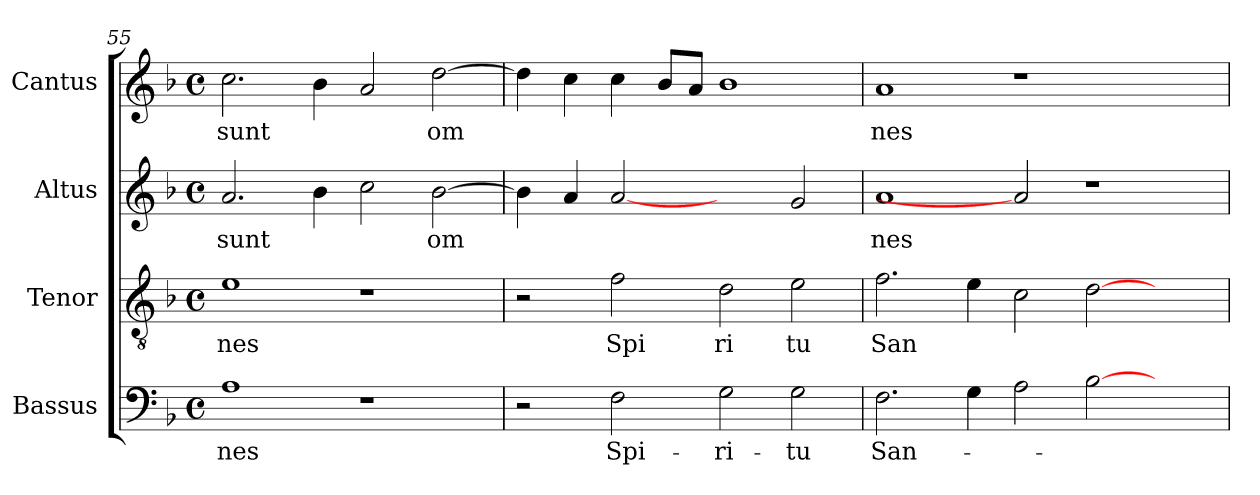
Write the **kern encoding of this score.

**kern	**text	**kern	**text	**kern	**text	**kern	**text
*part4	*part4	*part3	*part3	*part2	*part2	*part1	*part1
*staff4	*staff4	*staff3	*staff3	*staff2	*staff2	*staff1	*staff1
*I"Bassus	*	*I"Tenor	*	*I"Altus	*	*I"Cantus	*
!!LO:LB:g=z
*clefF4	*	*clefGv2	*	*clefG2	*	*clefG2	*
*k[b-]	*	*k[b-]	*	*k[b-]	*	*k[b-]	*
*F:	*	*F:	*	*F:	*	*F:	*
*M4/4	*	*M4/4	*	*M4/4	*	*M4/4	*
*met(c)	*	*met(c)	*	*met(c)	*	*met(c)	*
=55	=55	=55	=55	=55	=55	=55	=55
!	!LO:LY:b:cj	!	!LO:LY:b:cj	!	!LO:LY:b	!	!LO:LY:b
1A	nes	1e	nes	2.a/	sunt	2.cc\	sunt
.	.	.	.	4b-\	.	4b-\	.
1r	.	1r	.	2cc\	.	2a/	.
!	!	!	!	!	!LO:LY:b	!	!LO:LY:b
.	.	.	.	[>2b-\	om	[>2dd\	om
=56	=56	=56	=56	=56	=56	=56	=56
2r	.	2r	.	4b-\]	.	4dd\]	.
.	.	.	.	4a/	.	4cc\	.
!	!LO:LY:b:cj	!	!LO:LY:b:cj	!	!	!	!
2F\	Spi-	2f\	Spi	[2a	.	4cc\	.
.	.	.	.	.	.	8b-/L	.
.	.	.	.	.	.	8a/J	.
!	!LO:LY:b:cj	!	!LO:LY:b:cj	!	!	!	!
2G\	-ri-	2d\	ri	2ryy	.	1b-	.
!	!LO:LY:b:cj	!	!LO:LY:b:cj	!	!	!	!
2G\	-tu	2e\	tu	2g/	.	.	.
=57	=57	=57	=57	=57	=57	=57	=57
!	!LO:LY:b	!	!LO:LY:b	!	!LO:LY:b:cj	!	!LO:LY:b:cj
2.F\	San-	2.f\	San	1a	nes	1a	nes
4G\	.	4e\	.	.	.	.	.
2A\	.	2c\	.	2a]	.	1r	.
[>2B-\	.	[>2d\	.	1r	.	.	.
2ryy	.	2ryy	.	.	.	2ryy	.
=	=	=	=	=	=	=	=
*-	*-	*-	*-	*-	*-	*-	*-
